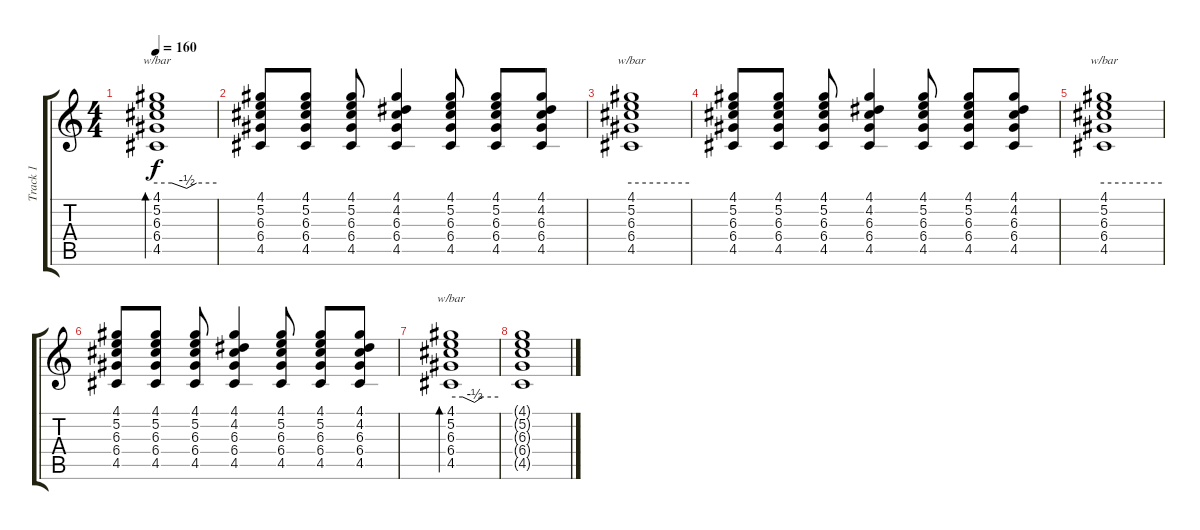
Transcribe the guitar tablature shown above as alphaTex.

\track ("Track 1" "Track 1") {instrument electricguitarjazz}
\staff {score tabs}
\tuning (E4 B3 G3 D3 A2 E2) {hide}
\ts (4 4)
\tempo 160
\clef g2
\ks c
(4.1 5.2 6.3 6.4 4.5).1{tbe (custom default 0 0 15 0 30 -2 40 0 60 0) bd 240 dy f} |
(4.1 5.2 6.3 6.4 4.5).8 (4.1 5.2 6.3 6.4 4.5).8 (4.1 5.2 6.3 6.4 4.5).8 (4.1 4.2 6.3 6.4 4.5).4 (4.1 5.2 6.3 6.4 4.5).8 (4.1 5.2 6.3 6.4 4.5).8 (4.1 4.2 6.3 6.4 4.5).8 |
(4.1 5.2 6.3 6.4 4.5).1{tbe (hold default 0 0 60 0)} |
(4.1 5.2 6.3 6.4 4.5).8 (4.1 5.2 6.3 6.4 4.5).8 (4.1 5.2 6.3 6.4 4.5).8 (4.1 4.2 6.3 6.4 4.5).4 (4.1 5.2 6.3 6.4 4.5).8 (4.1 5.2 6.3 6.4 4.5).8 (4.1 4.2 6.3 6.4 4.5).8 |
(4.1 5.2 6.3 6.4 4.5).1{tbe (hold default 0 0 60 0)} |
(4.1 5.2 6.3 6.4 4.5).8 (4.1 5.2 6.3 6.4 4.5).8 (4.1 5.2 6.3 6.4 4.5).8 (4.1 4.2 6.3 6.4 4.5).4 (4.1 5.2 6.3 6.4 4.5).8 (4.1 5.2 6.3 6.4 4.5).8 (4.1 4.2 6.3 6.4 4.5).8 |
(4.1 5.2 6.3 6.4 4.5).1{tbe (custom default 0 0 15 0 30 -2 40 0 60 0) bd 240} |
(4.1{t} 5.2{t} 6.3{t} 6.4{t} 4.5{t}).1
